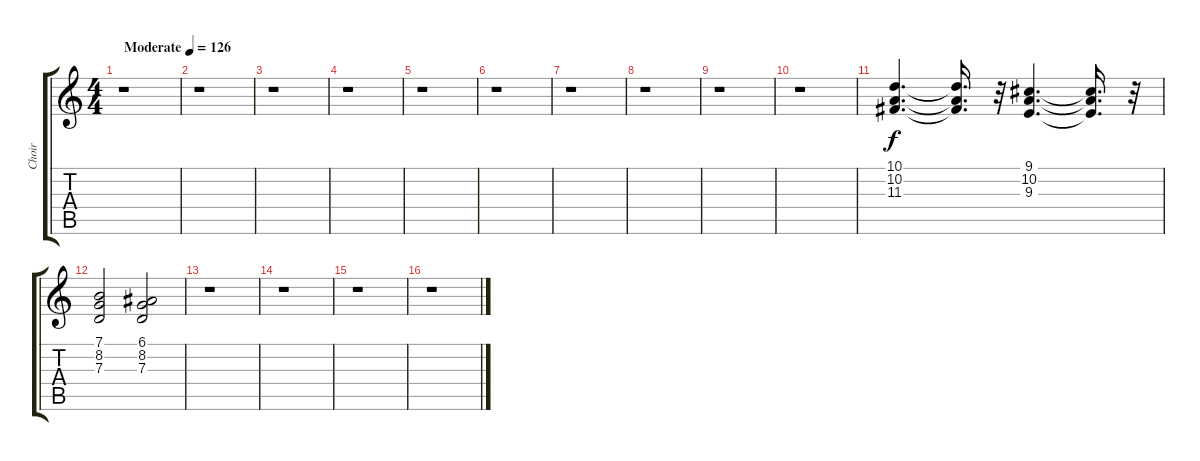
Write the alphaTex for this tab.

\track ("Choir" "Choir") {instrument choiraahs}
\staff {score tabs}
\tuning (E4 B3 G3 D3 A2 E2) {hide}
\ts (4 4)
\tempo (126 "Moderate")
\clef g2
\ks c
r.1{dy f instrument choiraahs} |
r.1 |
r.1 |
r.1 |
r.1 |
r.1 |
r.1 |
r.1 |
r.1 |
r.1 |
(10.1 10.2 11.3).4{d} (10.1{t} 10.2{t} 11.3{t}).16{d} r.32 (9.1 10.2 9.3).4{d} (9.1{t} 10.2{t} 9.3{t}).16{d} r.32 |
(7.1 8.2 7.3).2 (6.1 8.2 7.3).2 |
r.1 |
r.1 |
r.1 |
r.1
